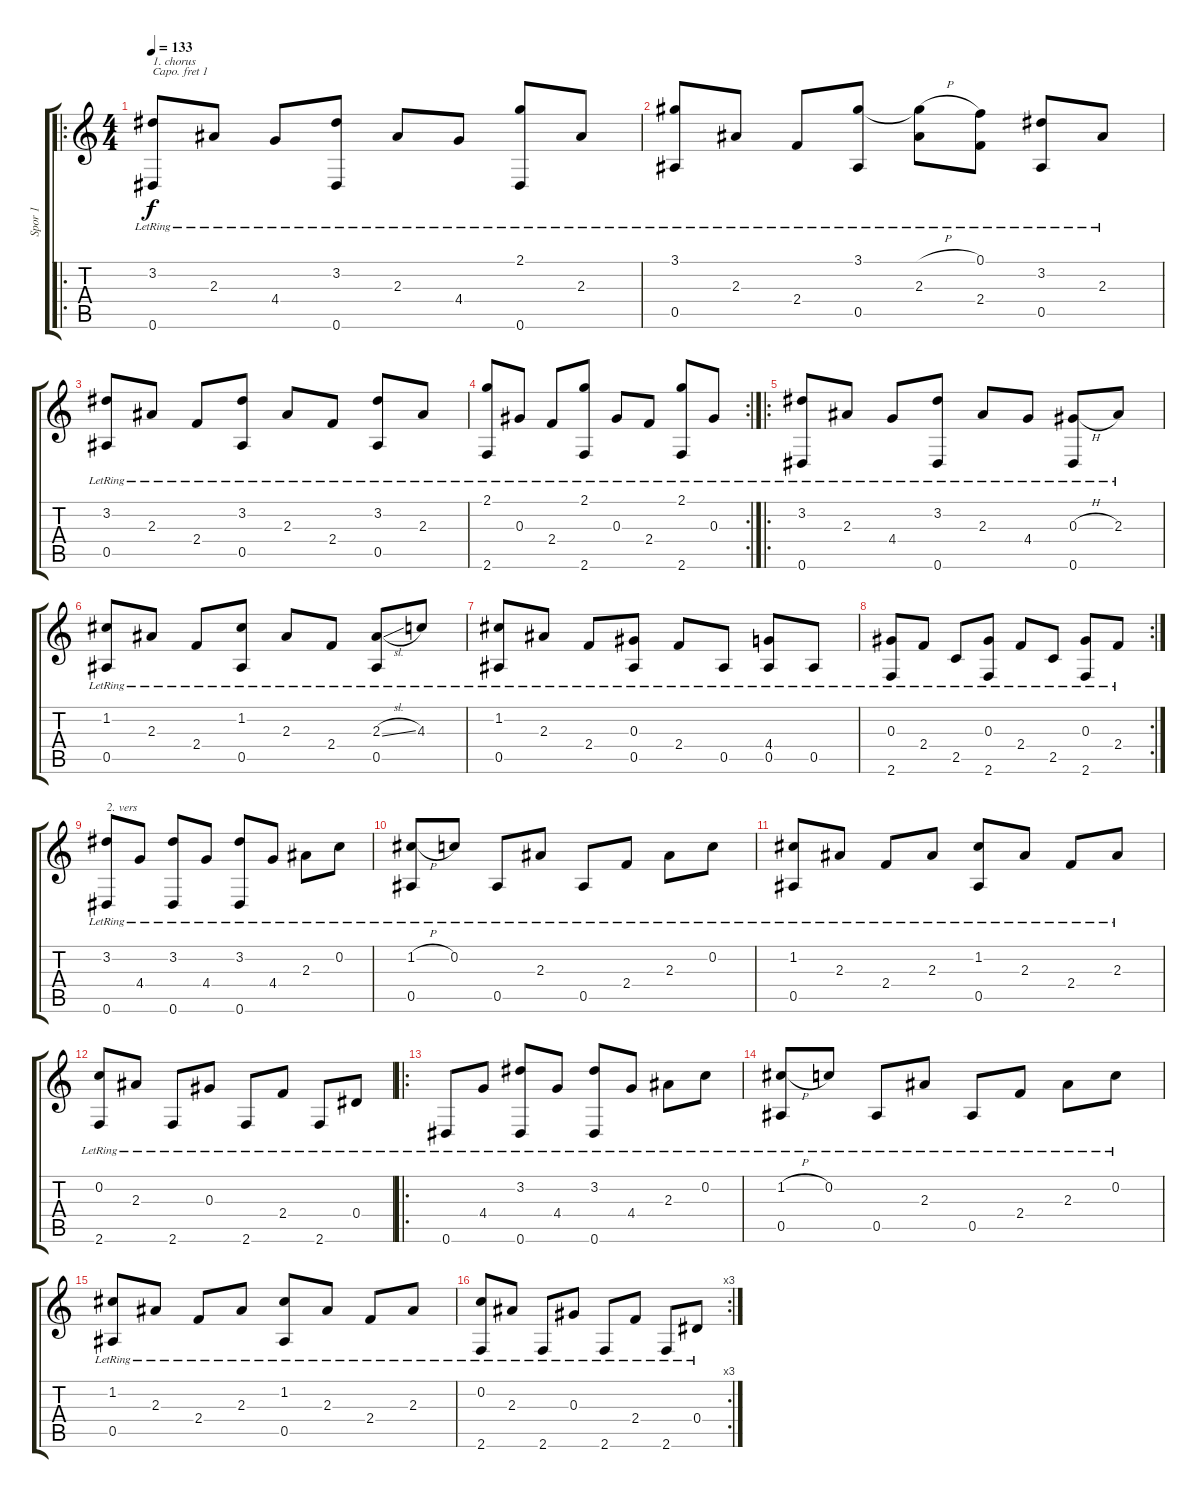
\track ("Spor 1" "Spor 1") {instrument acousticguitarnylon}
\staff {score tabs}
\capo 1
\tuning (E4 B3 G3 D3 A2 D2) {hide}
\ro
\ts (4 4)
\tempo 133
\clef g2
\ks c
(3.2{lr} 0.6{lr}).8{txt "1. chorus" dy f} 2.3{lr}.8 4.4{lr}.8 (3.2{lr} 0.6{lr}).8 2.3{lr}.8 4.4{lr}.8 (2.1{lr} 0.6{lr}).8 2.3{lr}.8 |
(3.1{lr} 0.5{lr}).8 2.3{lr}.8 2.4{lr}.8 (3.1{lr} 0.5{lr}).8 (3.1{h t} 2.3{lr}).8 (0.1{lr} 2.4{lr}).8 (3.2{lr} 0.5{lr}).8 2.3{lr}.8 |
(3.2{lr} 0.5{lr}).8 2.3{lr}.8 2.4{lr}.8 (3.2{lr} 0.5{lr}).8 2.3{lr}.8 2.4{lr}.8 (3.2{lr} 0.5{lr}).8 2.3{lr}.8 |
\rc 2
(2.1{lr} 2.6{lr}).8 0.3{lr}.8 2.4{lr}.8 (2.1{lr} 2.6{lr}).8 0.3{lr}.8 2.4{lr}.8 (2.1{lr} 2.6{lr}).8 0.3{lr}.8 |
\ro
(3.2{lr} 0.6{lr}).8 2.3{lr}.8 4.4{lr}.8 (3.2{lr} 0.6{lr}).8 2.3{lr}.8 4.4{lr}.8 (0.3{h lr} 0.6{lr}).8 2.3{lr}.8 |
(1.2{lr} 0.5{lr}).8 2.3{lr}.8 2.4{lr}.8 (1.2{lr} 0.5{lr}).8 2.3{lr}.8 2.4{lr}.8 (2.3{sl lr} 0.5{lr}).8 4.3{lr}.8 |
(1.2{lr} 0.5{lr}).8 2.3{lr}.8 2.4{lr}.8 (0.3{lr} 0.5{lr}).8 2.4{lr}.8 0.5{lr}.8 (4.4{lr} 0.5{lr}).8 0.5{lr}.8 |
\rc 2
(0.3{lr} 2.6{lr}).8 2.4{lr}.8 2.5{lr}.8 (0.3{lr} 2.6{lr}).8 2.4{lr}.8 2.5{lr}.8 (0.3{lr} 2.6{lr}).8 2.4{lr}.8 |
(3.2{lr} 0.6{lr}).8{txt "2. vers"} 4.4{lr}.8 (3.2{lr} 0.6{lr}).8 4.4{lr}.8 (3.2{lr} 0.6{lr}).8 4.4{lr}.8 2.3{lr}.8 0.2{lr}.8 |
(1.2{h lr} 0.5{lr}).8 0.2{lr}.8 0.5{lr}.8 2.3{lr}.8 0.5{lr}.8 2.4{lr}.8 2.3{lr}.8 0.2{lr}.8 |
(1.2{lr} 0.5{lr}).8 2.3{lr}.8 2.4{lr}.8 2.3{lr}.8 (1.2{lr} 0.5{lr}).8 2.3{lr}.8 2.4{lr}.8 2.3{lr}.8 |
(0.2{lr} 2.6{lr}).8 2.3{lr}.8 2.6{lr}.8 0.3{lr}.8 2.6{lr}.8 2.4{lr}.8 2.6{lr}.8 0.4{lr}.8 |
\ro
0.6{lr}.8 4.4{lr}.8 (3.2{lr} 0.6{lr}).8 4.4{lr}.8 (3.2{lr} 0.6{lr}).8 4.4{lr}.8 2.3{lr}.8 0.2{lr}.8 |
(1.2{h lr} 0.5{lr}).8 0.2{lr}.8 0.5{lr}.8 2.3{lr}.8 0.5{lr}.8 2.4{lr}.8 2.3{lr}.8 0.2{lr}.8 |
(1.2{lr} 0.5{lr}).8 2.3{lr}.8 2.4{lr}.8 2.3{lr}.8 (1.2{lr} 0.5{lr}).8 2.3{lr}.8 2.4{lr}.8 2.3{lr}.8 |
\rc 3
(0.2{lr} 2.6{lr}).8 2.3{lr}.8 2.6{lr}.8 0.3{lr}.8 2.6{lr}.8 2.4{lr}.8 2.6{lr}.8 0.4{lr}.8
